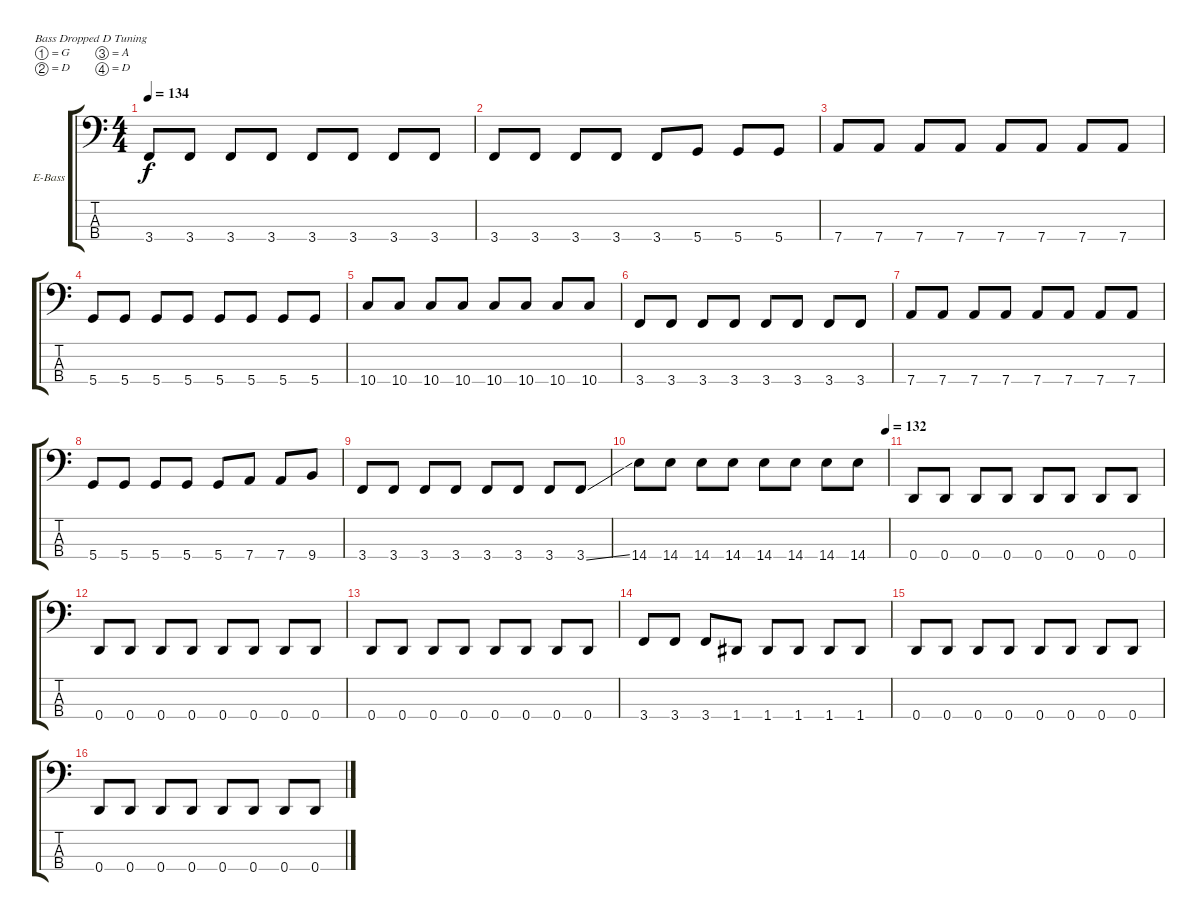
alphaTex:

\defaultSystemsLayout 4
\bracketExtendMode groupsimilarinstruments
\firstSystemTrackNameOrientation horizontal
\otherSystemsTrackNameOrientation horizontal
\track ("Electric Bass" "E-Bass") {instrument electricbassfinger}
\staff {score tabs}
\tuning (G2 D2 A1 D1)
\ts (4 4)
\tempo 134
\clef f4
\ks c
3.4.8{dy f} 3.4.8 3.4.8 3.4.8 3.4.8 3.4.8 3.4.8 3.4.8 |
3.4.8 3.4.8 3.4.8 3.4.8 3.4.8 5.4.8 5.4.8 5.4.8 |
7.4.8 7.4.8 7.4.8 7.4.8 7.4.8 7.4.8 7.4.8 7.4.8 |
5.4.8 5.4.8 5.4.8 5.4.8 5.4.8 5.4.8 5.4.8 5.4.8 |
10.4.8 10.4.8 10.4.8 10.4.8 10.4.8 10.4.8 10.4.8 10.4.8 |
3.4.8 3.4.8 3.4.8 3.4.8 3.4.8 3.4.8 3.4.8 3.4.8 |
7.4.8 7.4.8 7.4.8 7.4.8 7.4.8 7.4.8 7.4.8 7.4.8 |
5.4.8 5.4.8 5.4.8 5.4.8 5.4.8 7.4.8 7.4.8 9.4.8 |
3.4.8 3.4.8 3.4.8 3.4.8 3.4.8 3.4.8 3.4.8 3.4{ss}.8 |
\tempo (132 0.99375)
14.4.8 14.4.8 14.4.8 14.4.8 14.4.8 14.4.8 14.4.8 14.4.8 |
0.4.8 0.4.8 0.4.8 0.4.8 0.4.8 0.4.8 0.4.8 0.4.8 |
0.4.8 0.4.8 0.4.8 0.4.8 0.4.8 0.4.8 0.4.8 0.4.8 |
0.4.8 0.4.8 0.4.8 0.4.8 0.4.8 0.4.8 0.4.8 0.4.8 |
3.4.8 3.4.8 3.4.8 1.4.8 1.4.8 1.4.8 1.4.8 1.4.8 |
0.4.8 0.4.8 0.4.8 0.4.8 0.4.8 0.4.8 0.4.8 0.4.8 |
0.4.8 0.4.8 0.4.8 0.4.8 0.4.8 0.4.8 0.4.8 0.4.8
